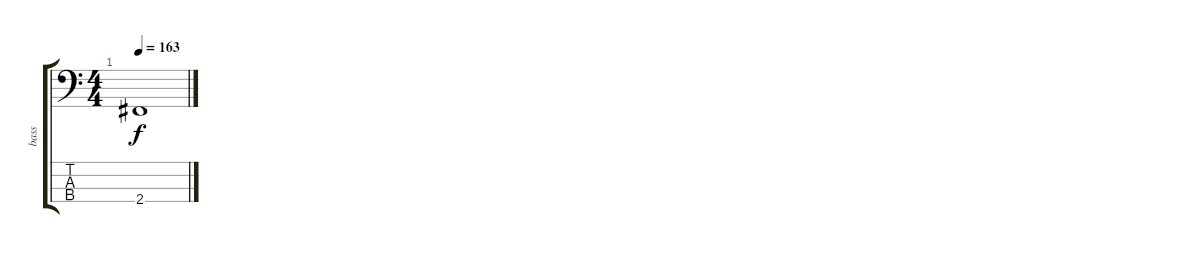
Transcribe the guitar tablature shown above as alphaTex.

\track ("bass" "bass") {instrument electricbasspick}
\staff {score tabs}
\tuning (G2 D2 A1 E1) {hide}
\ts (4 4)
\tempo 163
\clef f4
\ks c
2.4{t}.1{dy f}
